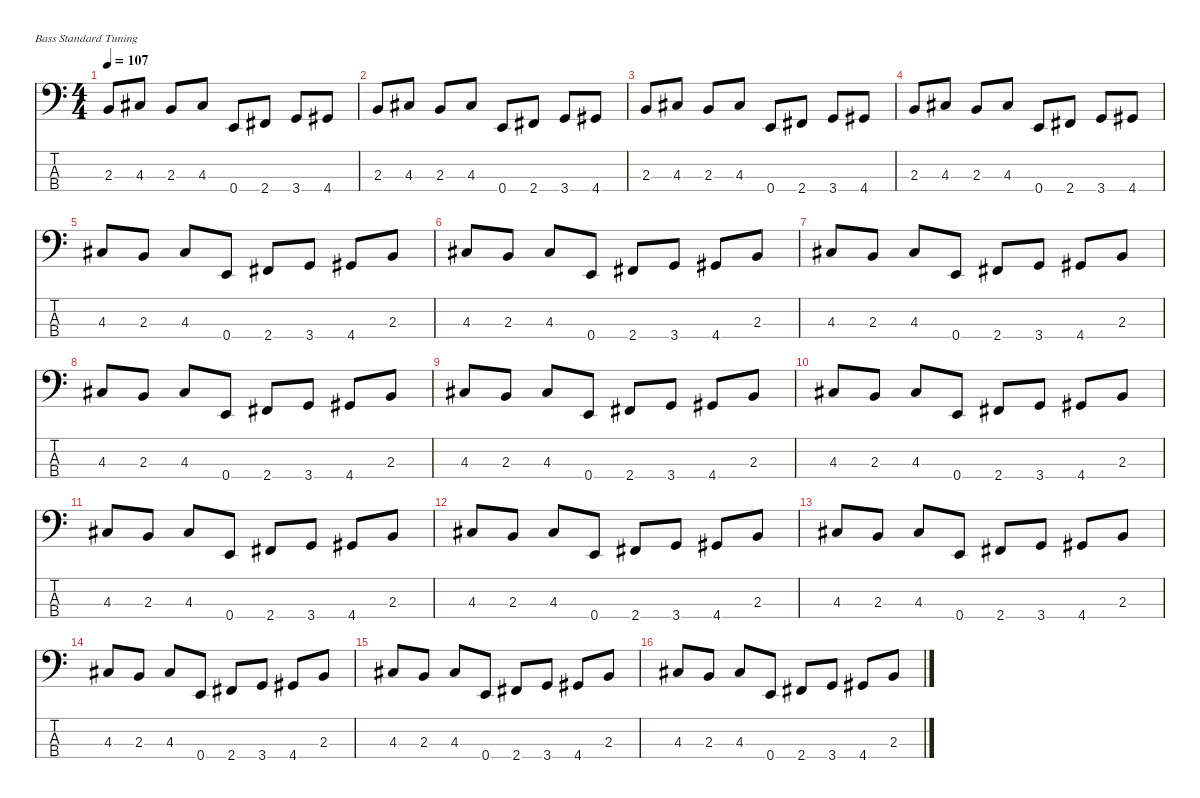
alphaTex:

\defaultSystemsLayout 4
\hideDynamics
\bracketExtendMode nobrackets
\singleTrackTrackNamePolicy hidden
\multiTrackTrackNamePolicy hidden
\firstSystemTrackNameMode fullname
\firstSystemTrackNameOrientation horizontal
\otherSystemsTrackNameOrientation horizontal
\track ("Billy" "el.bs.") {instrument electricbassfinger}
\staff {score tabs}
\tuning (G2 D2 A1 E1)
\ts (4 4)
\tempo 107
\clef f4
\ks c
2.3.8{dy f beam Up} 4.3{acc #}.8{beam Up} 2.3.8{beam Up} 4.3{acc #}.8{beam Up} 0.4.8{beam Up} 2.4{acc #}.8{beam Up} 3.4.8{beam Up} 4.4{acc #}.8{beam Up} |
2.3.8{beam Up} 4.3{acc #}.8{beam Up} 2.3.8{beam Up} 4.3{acc #}.8{beam Up} 0.4.8{beam Up} 2.4{acc #}.8{beam Up} 3.4.8{beam Up} 4.4{acc #}.8{beam Up} |
2.3.8{beam Up} 4.3{acc #}.8{beam Up} 2.3.8{beam Up} 4.3{acc #}.8{beam Up} 0.4.8{beam Up} 2.4{acc #}.8{beam Up} 3.4.8{beam Up} 4.4{acc #}.8{beam Up} |
2.3.8{beam Up} 4.3{acc #}.8{beam Up} 2.3.8{beam Up} 4.3{acc #}.8{beam Up} 0.4.8{beam Up} 2.4{acc #}.8{beam Up} 3.4.8{beam Up} 4.4{acc #}.8{beam Up} |
4.3{acc #}.8{beam Up} 2.3.8{beam Up} 4.3{acc #}.8{beam Up} 0.4.8{beam Up} 2.4{acc #}.8{beam Up} 3.4.8{beam Up} 4.4{acc #}.8{beam Up} 2.3.8{beam Up} |
4.3{acc #}.8{beam Up} 2.3.8{beam Up} 4.3{acc #}.8{beam Up} 0.4.8{beam Up} 2.4{acc #}.8{beam Up} 3.4.8{beam Up} 4.4{acc #}.8{beam Up} 2.3.8{beam Up} |
4.3{acc #}.8{beam Up} 2.3.8{beam Up} 4.3{acc #}.8{beam Up} 0.4.8{beam Up} 2.4{acc #}.8{beam Up} 3.4.8{beam Up} 4.4{acc #}.8{beam Up} 2.3.8{beam Up} |
4.3{acc #}.8{beam Up} 2.3.8{beam Up} 4.3{acc #}.8{beam Up} 0.4.8{beam Up} 2.4{acc #}.8{beam Up} 3.4.8{beam Up} 4.4{acc #}.8{beam Up} 2.3.8{beam Up} |
4.3{acc #}.8{beam Up} 2.3.8{beam Up} 4.3{acc #}.8{beam Up} 0.4.8{beam Up} 2.4{acc #}.8{beam Up} 3.4.8{beam Up} 4.4{acc #}.8{beam Up} 2.3.8{beam Up} |
4.3{acc #}.8{beam Up} 2.3.8{beam Up} 4.3{acc #}.8{beam Up} 0.4.8{beam Up} 2.4{acc #}.8{beam Up} 3.4.8{beam Up} 4.4{acc #}.8{beam Up} 2.3.8{beam Up} |
4.3{acc #}.8{beam Up} 2.3.8{beam Up} 4.3{acc #}.8{beam Up} 0.4.8{beam Up} 2.4{acc #}.8{beam Up} 3.4.8{beam Up} 4.4{acc #}.8{beam Up} 2.3.8{beam Up} |
4.3{acc #}.8{beam Up} 2.3.8{beam Up} 4.3{acc #}.8{beam Up} 0.4.8{beam Up} 2.4{acc #}.8{beam Up} 3.4.8{beam Up} 4.4{acc #}.8{beam Up} 2.3.8{beam Up} |
4.3{acc #}.8{beam Up} 2.3.8{beam Up} 4.3{acc #}.8{beam Up} 0.4.8{beam Up} 2.4{acc #}.8{beam Up} 3.4.8{beam Up} 4.4{acc #}.8{beam Up} 2.3.8{beam Up} |
4.3{acc #}.8{beam Up} 2.3.8{beam Up} 4.3{acc #}.8{beam Up} 0.4.8{beam Up} 2.4{acc #}.8{beam Up} 3.4.8{beam Up} 4.4{acc #}.8{beam Up} 2.3.8{beam Up} |
4.3{acc #}.8{beam Up} 2.3.8{beam Up} 4.3{acc #}.8{beam Up} 0.4.8{beam Up} 2.4{acc #}.8{beam Up} 3.4.8{beam Up} 4.4{acc #}.8{beam Up} 2.3.8{beam Up} |
4.3{acc #}.8{beam Up} 2.3.8{beam Up} 4.3{acc #}.8{beam Up} 0.4.8{beam Up} 2.4{acc #}.8{beam Up} 3.4.8{beam Up} 4.4{acc #}.8{beam Up} 2.3.8{beam Up}
